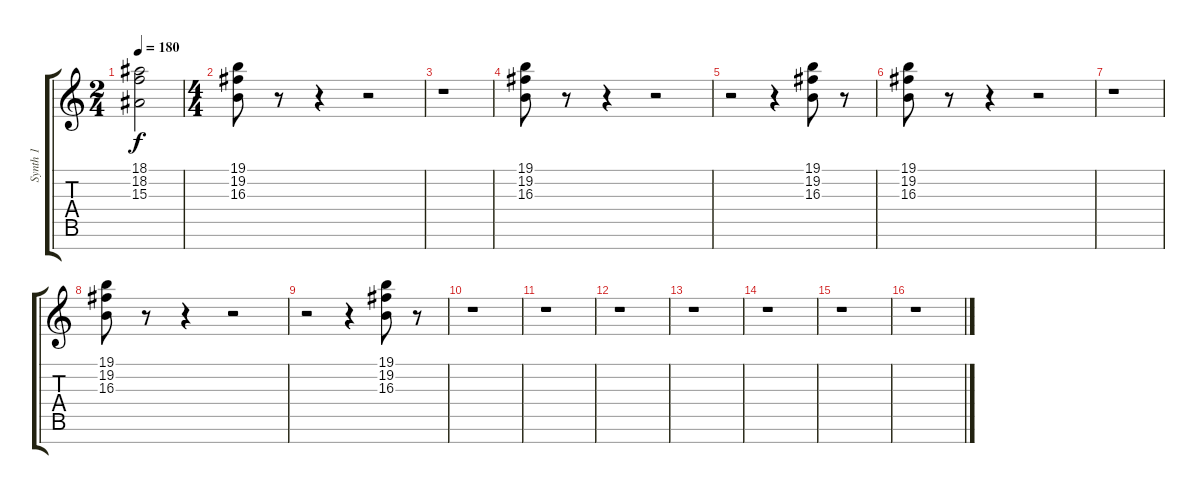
\track ("Synth 1" "Synth 1") {instrument tremolostrings}
\staff {score tabs}
\tuning (E4 B3 G3 D3 A2 E2 B1) {hide}
\ts (2 4)
\tempo 180
\clef g2
\ks c
(18.1 18.2 15.3).2{dy f volume 13 instrument tremolostrings} |
\ts (4 4)
(19.1 19.2 16.3).8 r.8 r.4 r.2 |
r.1 |
(19.1 19.2 16.3).8 r.8 r.4 r.2 |
r.2 r.4 (19.1 19.2 16.3).8 r.8 |
(19.1 19.2 16.3).8 r.8 r.4 r.2 |
r.1 |
(19.1 19.2 16.3).8 r.8 r.4 r.2 |
r.2 r.4 (19.1 19.2 16.3).8 r.8 |
r.1 |
r.1 |
r.1 |
r.1 |
r.1 |
r.1 |
r.1
